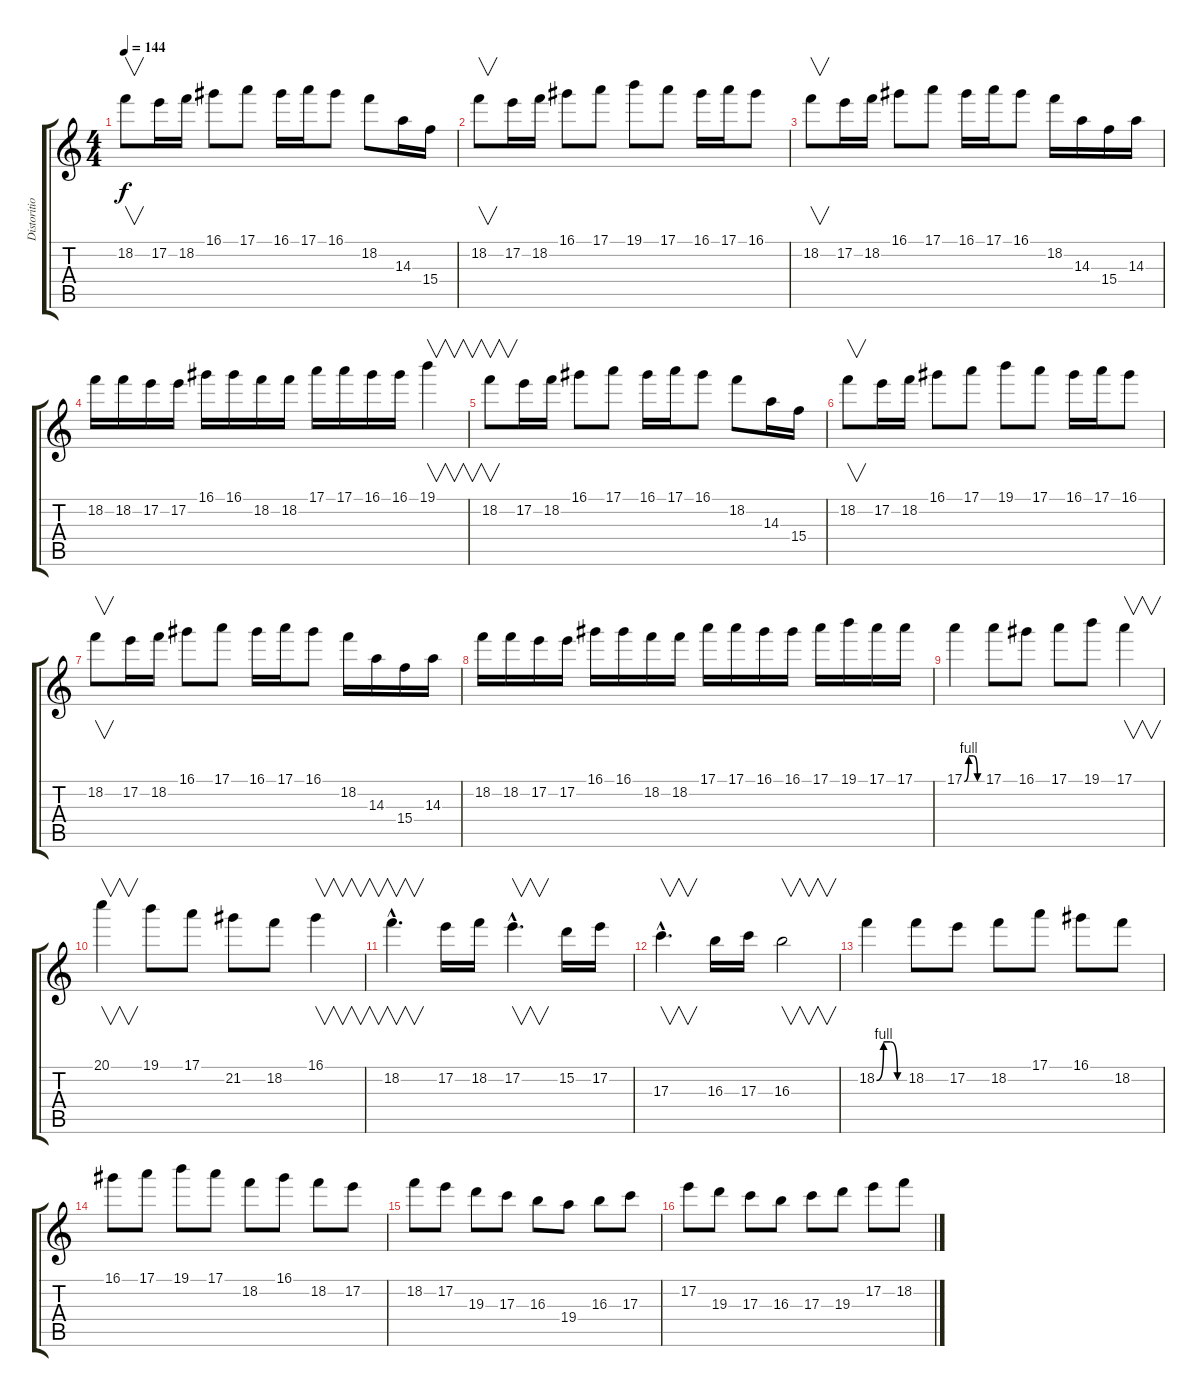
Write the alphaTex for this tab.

\track ("Distorition Guitar" "Distoritio") {instrument distortionguitar}
\staff {score tabs}
\tuning (E4 B3 G3 D3 A2 E2) {hide}
\ts (4 4)
\tempo 144
\clef g2
\ks c
18.2.8{v dy f} 17.2.16 18.2.16 16.1.8 17.1.8 16.1.16 17.1.16 16.1.8 18.2.8 14.3.16 15.4.16 |
18.2.8{v} 17.2.16 18.2.16 16.1.8 17.1.8 19.1.8 17.1.8 16.1.16 17.1.16 16.1.8 |
18.2.8{v} 17.2.16 18.2.16 16.1.8 17.1.8 16.1.16 17.1.16 16.1.8 18.2.16 14.3.16 15.4.16 14.3.16 |
18.2.16 18.2.16 17.2.16 17.2.16 16.1.16 16.1.16 18.2.16 18.2.16 17.1.16 17.1.16 16.1.16 16.1.16 19.1.4{v} |
18.2.8{v} 17.2.16 18.2.16 16.1.8 17.1.8 16.1.16 17.1.16 16.1.8 18.2.8 14.3.16 15.4.16 |
18.2.8{v} 17.2.16 18.2.16 16.1.8 17.1.8 19.1.8 17.1.8 16.1.16 17.1.16 16.1.8 |
18.2.8{v} 17.2.16 18.2.16 16.1.8 17.1.8 16.1.16 17.1.16 16.1.8 18.2.16 14.3.16 15.4.16 14.3.16 |
18.2.16 18.2.16 17.2.16 17.2.16 16.1.16 16.1.16 18.2.16 18.2.16 17.1.16 17.1.16 16.1.16 16.1.16 17.1.16 19.1.16 17.1.16 17.1.16 |
17.1{be (custom 0 0 15 4 30 4 45 0 60 0)}.4 17.1.8 16.1.8 17.1.8 19.1.8 17.1.4{v} |
20.1.4{v} 19.1.8 17.1.8 21.2.8 18.2.8 16.1.4{v} |
18.2{hac}.4{v d} 17.2.16 18.2.16 17.2{hac}.4{v d} 15.2.16 17.2.16 |
17.3{hac}.4{v d} 16.3.16 17.3.16 16.3.2{v} |
18.2{be (custom 0 0 15 4 30 4 45 0 60 0)}.4 18.2.8 17.2.8 18.2.8 17.1.8 16.1.8 18.2.8 |
16.1.8 17.1.8 19.1.8 17.1.8 18.2.8 16.1.8 18.2.8 17.2.8 |
18.2.8 17.2.8 19.3.8 17.3.8 16.3.8 19.4.8 16.3.8 17.3.8 |
17.2.8 19.3.8 17.3.8 16.3.8 17.3.8 19.3.8 17.2.8 18.2.8
